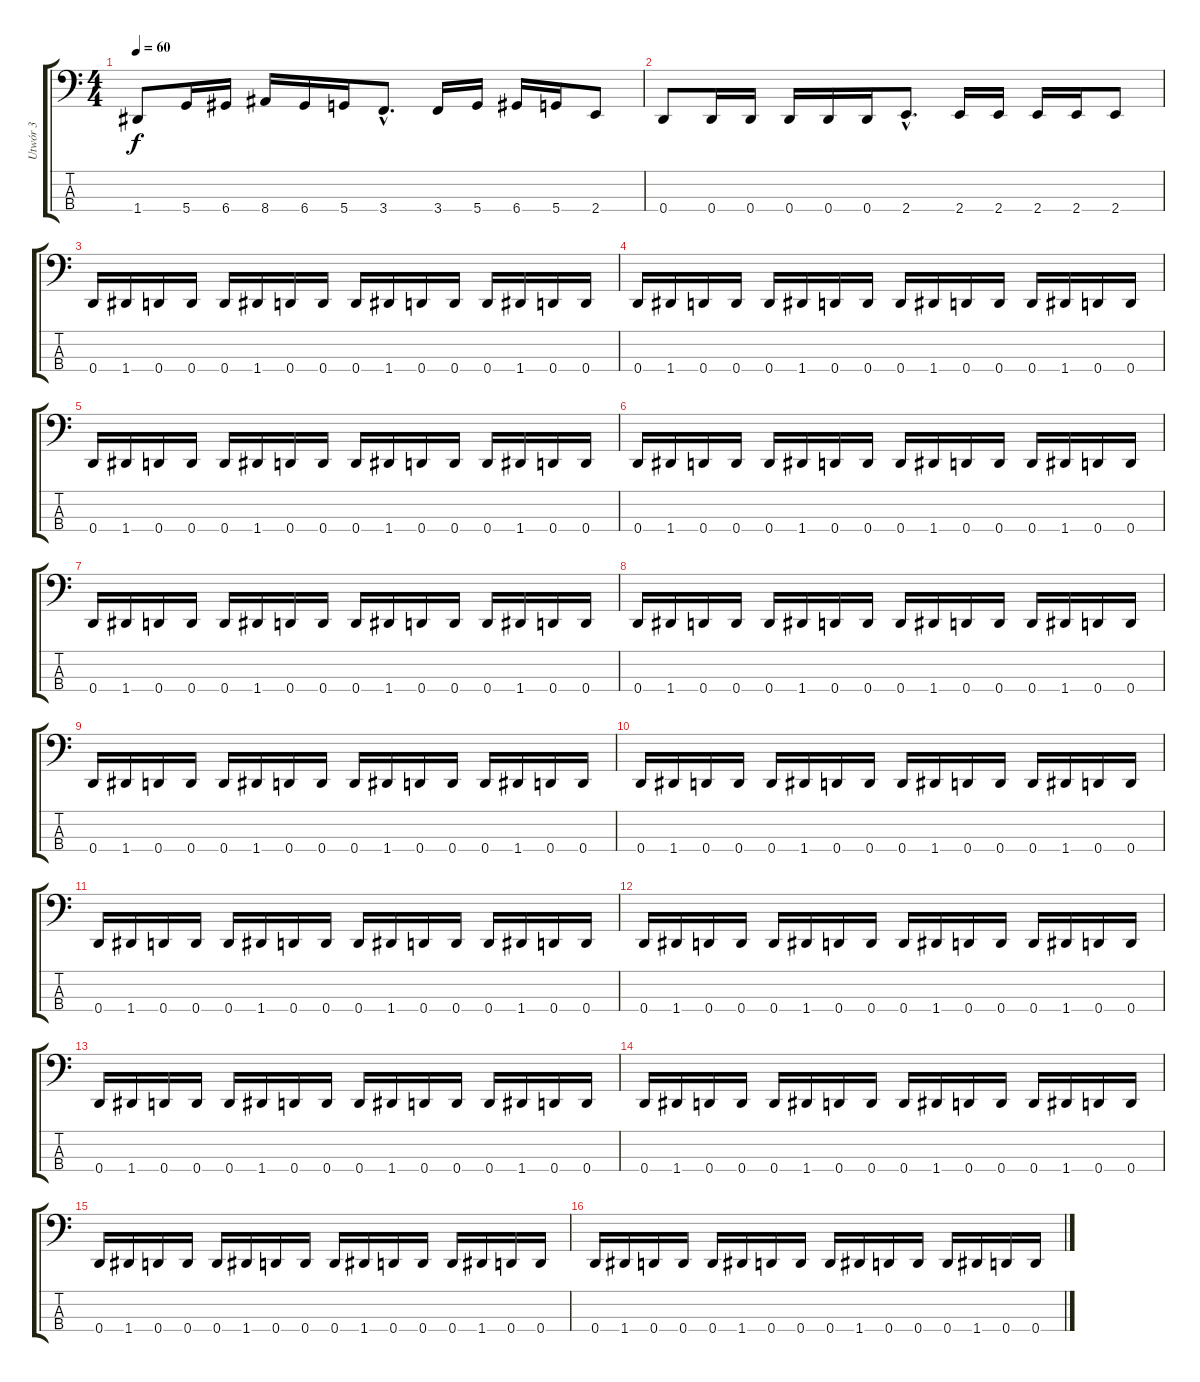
\track ("Utwór 3" "Utwór 3") {instrument slapbass2}
\staff {score tabs}
\tuning (F2 C2 G1 D1) {hide}
\ts (4 4)
\tempo 60
\clef f4
\ks c
1.4.8{dy f instrument slapbass2} 5.4.16 6.4.16 8.4.16 6.4.16 5.4.16 3.4{hac}.8{d} 3.4.16 5.4.16 6.4.16 5.4.16 2.4.8 |
0.4.8 0.4.16 0.4.16 0.4.16 0.4.16 0.4.16 2.4{hac}.8{d} 2.4.16 2.4.16 2.4.16 2.4.16 2.4.8 |
0.4.16 1.4.16 0.4.16 0.4.16 0.4.16 1.4.16 0.4.16 0.4.16 0.4.16 1.4.16 0.4.16 0.4.16 0.4.16 1.4.16 0.4.16 0.4.16 |
0.4.16 1.4.16 0.4.16 0.4.16 0.4.16 1.4.16 0.4.16 0.4.16 0.4.16 1.4.16 0.4.16 0.4.16 0.4.16 1.4.16 0.4.16 0.4.16 |
0.4.16 1.4.16 0.4.16 0.4.16 0.4.16 1.4.16 0.4.16 0.4.16 0.4.16 1.4.16 0.4.16 0.4.16 0.4.16 1.4.16 0.4.16 0.4.16 |
0.4.16 1.4.16 0.4.16 0.4.16 0.4.16 1.4.16 0.4.16 0.4.16 0.4.16 1.4.16 0.4.16 0.4.16 0.4.16 1.4.16 0.4.16 0.4.16 |
0.4.16 1.4.16 0.4.16 0.4.16 0.4.16 1.4.16 0.4.16 0.4.16 0.4.16 1.4.16 0.4.16 0.4.16 0.4.16 1.4.16 0.4.16 0.4.16 |
0.4.16 1.4.16 0.4.16 0.4.16 0.4.16 1.4.16 0.4.16 0.4.16 0.4.16 1.4.16 0.4.16 0.4.16 0.4.16 1.4.16 0.4.16 0.4.16 |
0.4.16 1.4.16 0.4.16 0.4.16 0.4.16 1.4.16 0.4.16 0.4.16 0.4.16 1.4.16 0.4.16 0.4.16 0.4.16 1.4.16 0.4.16 0.4.16 |
0.4.16 1.4.16 0.4.16 0.4.16 0.4.16 1.4.16 0.4.16 0.4.16 0.4.16 1.4.16 0.4.16 0.4.16 0.4.16 1.4.16 0.4.16 0.4.16 |
0.4.16 1.4.16 0.4.16 0.4.16 0.4.16 1.4.16 0.4.16 0.4.16 0.4.16 1.4.16 0.4.16 0.4.16 0.4.16 1.4.16 0.4.16 0.4.16 |
0.4.16 1.4.16 0.4.16 0.4.16 0.4.16 1.4.16 0.4.16 0.4.16 0.4.16 1.4.16 0.4.16 0.4.16 0.4.16 1.4.16 0.4.16 0.4.16 |
0.4.16 1.4.16 0.4.16 0.4.16 0.4.16 1.4.16 0.4.16 0.4.16 0.4.16 1.4.16 0.4.16 0.4.16 0.4.16 1.4.16 0.4.16 0.4.16 |
0.4.16 1.4.16 0.4.16 0.4.16 0.4.16 1.4.16 0.4.16 0.4.16 0.4.16 1.4.16 0.4.16 0.4.16 0.4.16 1.4.16 0.4.16 0.4.16 |
0.4.16 1.4.16 0.4.16 0.4.16 0.4.16 1.4.16 0.4.16 0.4.16 0.4.16 1.4.16 0.4.16 0.4.16 0.4.16 1.4.16 0.4.16 0.4.16 |
0.4.16 1.4.16 0.4.16 0.4.16 0.4.16 1.4.16 0.4.16 0.4.16 0.4.16 1.4.16 0.4.16 0.4.16 0.4.16 1.4.16 0.4.16 0.4.16
